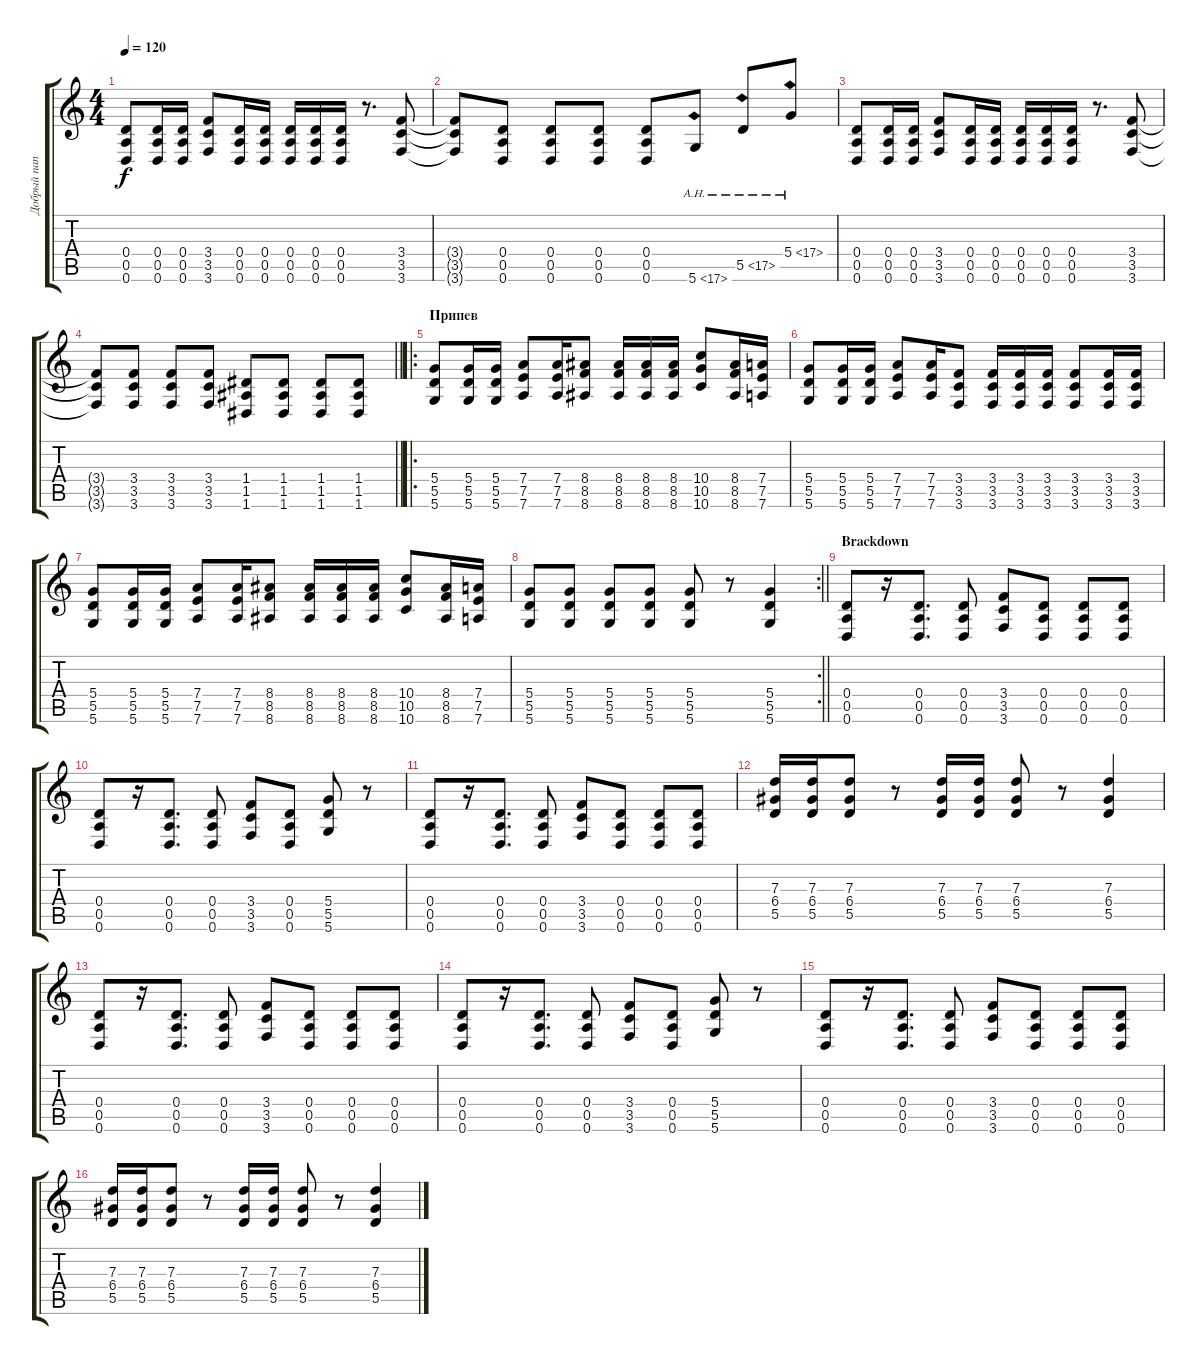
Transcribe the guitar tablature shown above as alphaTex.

\track ("Добрый папка с балалайкой" "Добрый пап") {instrument distortionguitar}
\staff {score tabs}
\tuning (E4 B3 G3 D3 A2 D2) {hide}
\ts (4 4)
\tempo 120
\clef g2
\ks c
(0.4 0.5 0.6).8{dy f} (0.4 0.5 0.6).16 (0.4 0.5 0.6).16 (3.4 3.5 3.6).8 (0.4 0.5 0.6).16 (0.4 0.5 0.6).16 (0.4 0.5 0.6).16 (0.4 0.5 0.6).16 (0.4 0.5 0.6).16 r.8{d} (3.4 3.5 3.6).8 |
(3.4{t} 3.5{t} 3.6{t}).8 (0.4 0.5 0.6).8 (0.4 0.5 0.6).8 (0.4 0.5 0.6).8 (0.4 0.5 0.6).8 5.6{ah 12}.8 5.5{ah 12}.8 5.4{ah 12}.8 |
(0.4 0.5 0.6).8 (0.4 0.5 0.6).16 (0.4 0.5 0.6).16 (3.4 3.5 3.6).8 (0.4 0.5 0.6).16 (0.4 0.5 0.6).16 (0.4 0.5 0.6).16 (0.4 0.5 0.6).16 (0.4 0.5 0.6).16 r.8{d} (3.4 3.5 3.6).8 |
\barLineRight lightlight
(3.4{t} 3.5{t} 3.6{t}).8 (3.4 3.5 3.6).8 (3.4 3.5 3.6).8 (3.4 3.5 3.6).8 (1.4 1.5 1.6).8 (1.4 1.5 1.6).8 (1.4 1.5 1.6).8 (1.4 1.5 1.6).8 |
\ro
\section ("" "Припев")
(5.4 5.5 5.6).8 (5.4 5.5 5.6).16 (5.4 5.5 5.6).16 (7.4 7.5 7.6).8 (7.4 7.5 7.6).16 (8.4 8.5 8.6).8 (8.4 8.5 8.6).16 (8.4 8.5 8.6).16 (8.4 8.5 8.6).16 (10.4 10.5 10.6).8 (8.4 8.5 8.6).16 (7.4 7.5 7.6).16 |
(5.4 5.5 5.6).8 (5.4 5.5 5.6).16 (5.4 5.5 5.6).16 (7.4 7.5 7.6).8 (7.4 7.5 7.6).16 (3.4 3.5 3.6).8 (3.4 3.5 3.6).16 (3.4 3.5 3.6).16 (3.4 3.5 3.6).16 (3.4 3.5 3.6).8 (3.4 3.5 3.6).16 (3.4 3.5 3.6).16 |
(5.4 5.5 5.6).8 (5.4 5.5 5.6).16 (5.4 5.5 5.6).16 (7.4 7.5 7.6).8 (7.4 7.5 7.6).16 (8.4 8.5 8.6).8 (8.4 8.5 8.6).16 (8.4 8.5 8.6).16 (8.4 8.5 8.6).16 (10.4 10.5 10.6).8 (8.4 8.5 8.6).16 (7.4 7.5 7.6).16 |
\rc 2
\barLineRight lightlight
(5.4 5.5 5.6).8 (5.4 5.5 5.6).8 (5.4 5.5 5.6).8 (5.4 5.5 5.6).8 (5.4 5.5 5.6).8 r.8 (5.4 5.5 5.6).4 |
\section ("" "Brackdown")
(0.4 0.5 0.6).8 r.16 (0.4 0.5 0.6).8{d} (0.4 0.5 0.6).8 (3.4 3.5 3.6).8 (0.4 0.5 0.6).8 (0.4 0.5 0.6).8 (0.4 0.5 0.6).8 |
(0.4 0.5 0.6).8 r.16 (0.4 0.5 0.6).8{d} (0.4 0.5 0.6).8 (3.4 3.5 3.6).8 (0.4 0.5 0.6).8 (5.4 5.5 5.6).8 r.8 |
(0.4 0.5 0.6).8 r.16 (0.4 0.5 0.6).8{d} (0.4 0.5 0.6).8 (3.4 3.5 3.6).8 (0.4 0.5 0.6).8 (0.4 0.5 0.6).8 (0.4 0.5 0.6).8 |
(7.3 6.4 5.5).16 (7.3 6.4 5.5).16 (7.3 6.4 5.5).8 r.8 (7.3 6.4 5.5).16 (7.3 6.4 5.5).16 (7.3 6.4 5.5).8 r.8 (7.3 6.4 5.5).4 |
(0.4 0.5 0.6).8 r.16 (0.4 0.5 0.6).8{d} (0.4 0.5 0.6).8 (3.4 3.5 3.6).8 (0.4 0.5 0.6).8 (0.4 0.5 0.6).8 (0.4 0.5 0.6).8 |
(0.4 0.5 0.6).8 r.16 (0.4 0.5 0.6).8{d} (0.4 0.5 0.6).8 (3.4 3.5 3.6).8 (0.4 0.5 0.6).8 (5.4 5.5 5.6).8 r.8 |
(0.4 0.5 0.6).8 r.16 (0.4 0.5 0.6).8{d} (0.4 0.5 0.6).8 (3.4 3.5 3.6).8 (0.4 0.5 0.6).8 (0.4 0.5 0.6).8 (0.4 0.5 0.6).8 |
(7.3 6.4 5.5).16 (7.3 6.4 5.5).16 (7.3 6.4 5.5).8 r.8 (7.3 6.4 5.5).16 (7.3 6.4 5.5).16 (7.3 6.4 5.5).8 r.8 (7.3 6.4 5.5).4
